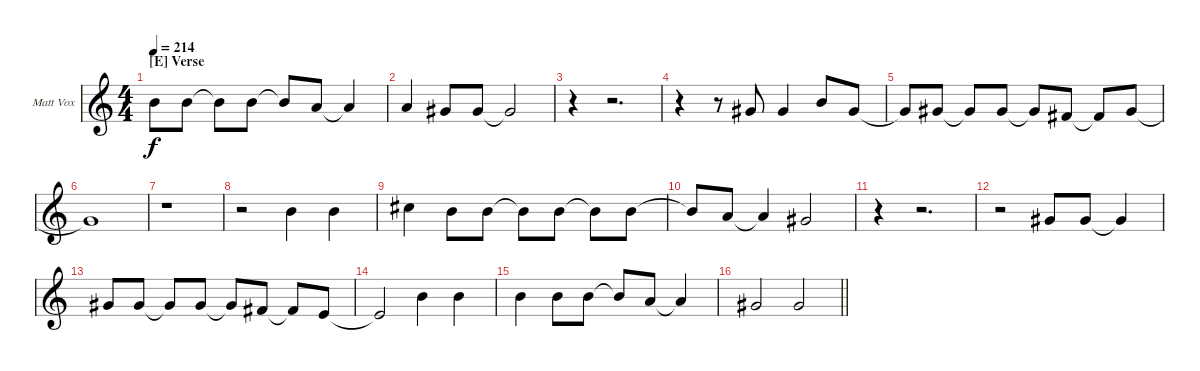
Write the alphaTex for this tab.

\bracketExtendMode groupsimilarinstruments
\firstSystemTrackNameOrientation horizontal
\otherSystemsTrackNameOrientation horizontal
\track ("Matt Skiba - Vocals" "Matt Vox") {instrument distortionguitar}
\staff {score}
\tuning (E4 B3 G3 D3 A2 E2)
\ts (4 4)
\section ("E" "Verse")
\tempo 214
\clef g2
\ks c
4.3.8{dy f} 4.3.8 4.3{t}.8 4.3.8 4.3{t}.8 2.3.8 2.3{t}.4 |
2.3.4 1.3.8 1.3.8 1.3{t}.2 |
r.4 r.2{d} |
r.4 r.8 1.3.8 1.3.4 4.3.8 1.3.8 |
1.3{t}.8 1.3.8 1.3{t}.8 1.3.8 1.3{t}.8 4.4.8 4.4{t}.8 1.3.8 |
1.3{t}.1 |
r.1 |
r.2 4.3.4 4.3.4 |
6.3.4 4.3.8 4.3.8 4.3{t}.8 4.3.8 4.3{t}.8 4.3.8 |
4.3{t}.8 2.3.8 2.3{t}.4 1.3.2 |
r.4 r.2{d} |
r.2 1.3.8 1.3.8 1.3{t}.4 |
1.3.8 1.3.8 1.3{t}.8 1.3.8 1.3{t}.8 4.4.8 4.4{t}.8 2.4.8 |
2.4{t}.2 4.3.4 4.3.4 |
4.3.4 4.3.8 4.3.8 4.3{t}.8 2.3.8 2.3{t}.4 |
\barLineRight lightlight
1.3.2 1.3.2
